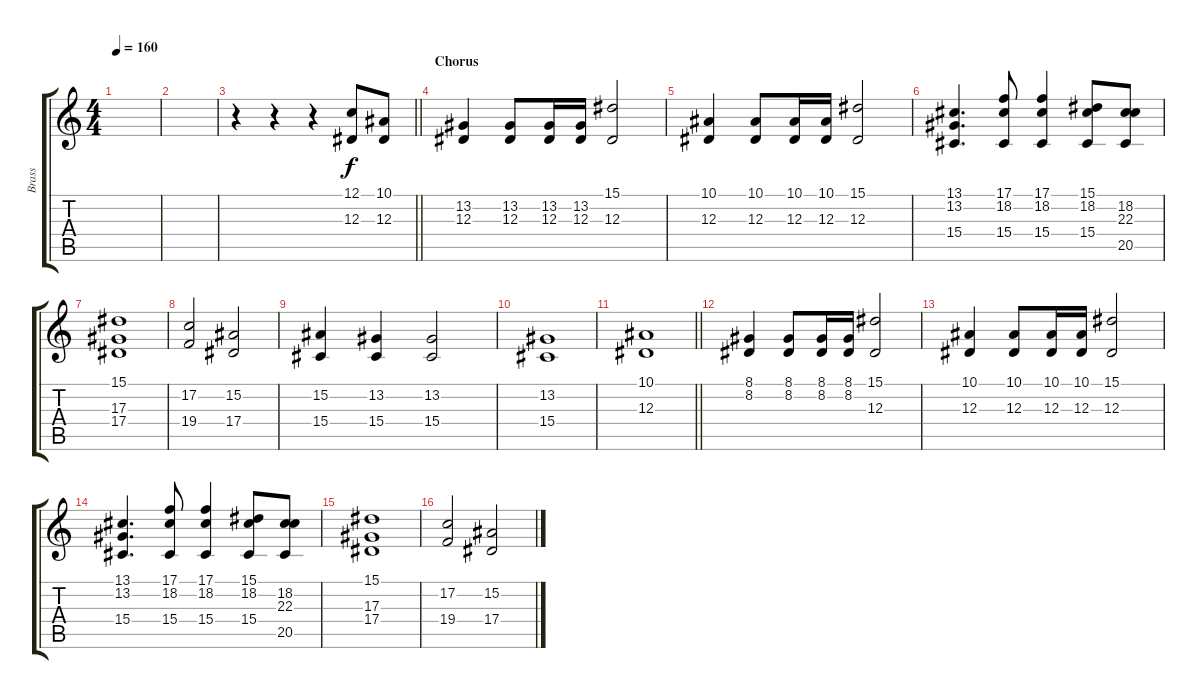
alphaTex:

\track ("Brass" "Brass") {instrument brasssection}
\staff {score tabs}
\tuning (C4 G3 Eb3 Bb2 F2 C2) {hide}
\ts (4 4)
\tempo 160
\clef g2
\ks c
|
|
\barLineRight lightlight
r.4 r.4 r.4 (12.1 12.3).8 (10.1 12.3).8 |
\section ("" "Chorus")
(13.2 12.3).4 (13.2 12.3).8 (13.2 12.3).16 (13.2 12.3).16 (15.1 12.3).2 |
(10.1 12.3).4 (10.1 12.3).8 (10.1 12.3).16 (10.1 12.3).16 (15.1 12.3).2 |
(13.1 13.2 15.4).4{d} (17.1 18.2 15.4).8 (17.1 18.2 15.4).4 (15.1 18.2 15.4).8 (18.2 22.3 20.5).8 |
(15.1 17.3 17.4).1 |
(17.2 19.4).2 (15.2 17.4).2 |
(15.2 15.4).4 (13.2 15.4).4 (13.2 15.4).2 |
(13.2 15.4).1 |
\barLineRight lightlight
(10.1 12.3).1 |
(8.1 8.2).4 (8.1 8.2).8 (8.1 8.2).16 (8.1 8.2).16 (15.1 12.3).2 |
(10.1 12.3).4 (10.1 12.3).8 (10.1 12.3).16 (10.1 12.3).16 (15.1 12.3).2 |
(13.1 13.2 15.4).4{d} (17.1 18.2 15.4).8 (17.1 18.2 15.4).4 (15.1 18.2 15.4).8 (18.2 22.3 20.5).8 |
(15.1 17.3 17.4).1 |
(17.2 19.4).2 (15.2 17.4).2
